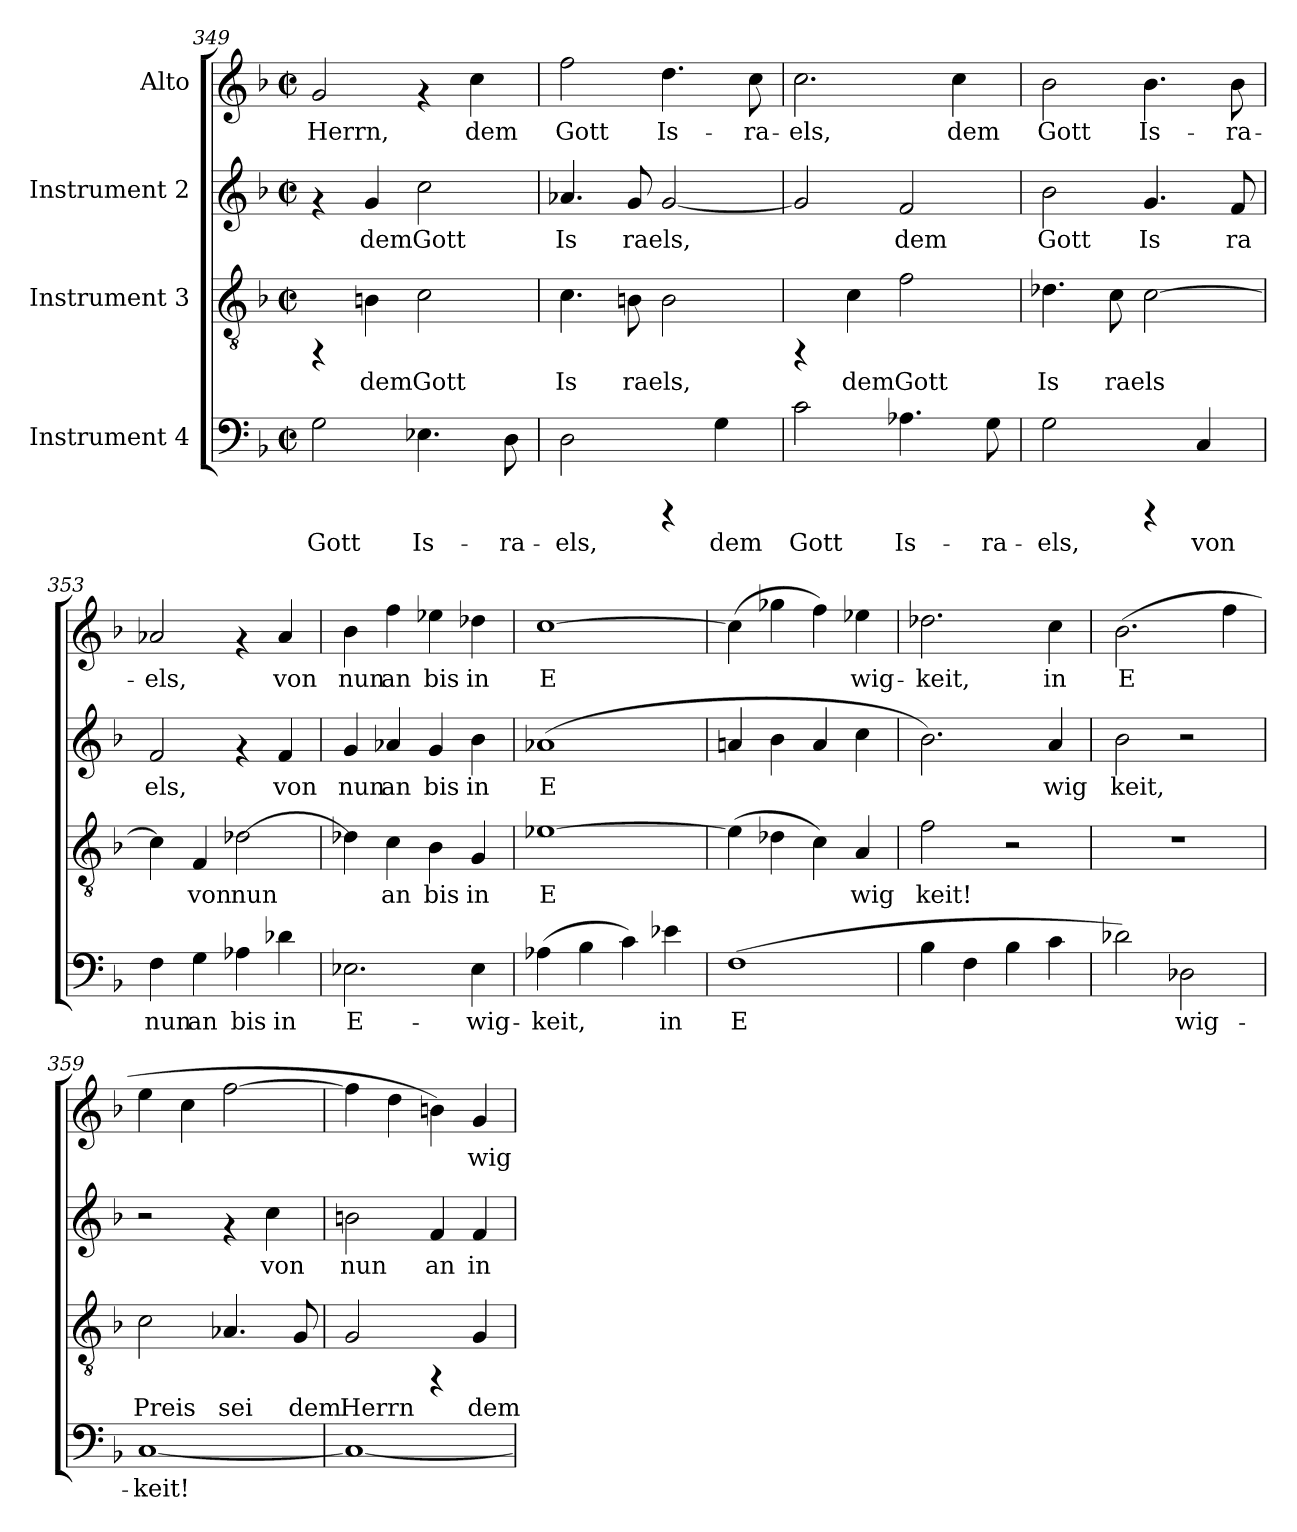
**kern	**text	**kern	**text	**kern	**text	**kern	**text
*part4	*part4	*part3	*part3	*part2	*part2	*part1	*part1
*staff4	*staff4	*staff3	*staff3	*staff2	*staff2	*staff1	*staff1
*I"Instrument 4	*	*I"Instrument 3	*	*I"Instrument 2	*	*I"Alto	*
*clefF4	*	*clefGv2	*	*clefG2	*	*clefG2	*
*k[b-]	*	*k[b-]	*	*k[b-]	*	*k[b-]	*
*F:	*	*F:	*	*F:	*	*F:	*
*M2/2	*	*M2/2	*	*M2/2	*	*M2/2	*
*met(c|)	*	*met(c|)	*	*met(c|)	*	*met(c|)	*
=349	=349	=349	=349	=349	=349	=349	=349
!	!LO:LY:b:cj	!	!	!	!	!	!LO:LY:b:cj
2G\	Gott	4rFF	.	4rf	.	2g/	Herrn,
!	!	!	!LO:LY:b:cj	!	!LO:LY:b:cj	!	!
.	.	4Bn\	dem	4g/	dem	.	.
!	!LO:LY:b:cj	!	!LO:LY:b:cj	!	!LO:LY:b:cj	!	!
4.E-X\	Is-	2c\	Gott	2cc\	Gott	4rf	.
!	!	!	!	!	!	!	!LO:LY:b:cj
.	.	.	.	.	.	4cc\	dem
!	!LO:LY:b:cj	!	!	!	!	!	!
8D\	-ra-	.	.	.	.	.	.
=350	=350	=350	=350	=350	=350	=350	=350
!	!LO:LY:b:cj	!	!LO:LY:b:cj	!	!LO:LY:b:cj	!	!LO:LY:b:cj
2D\	-els,	4.c\	Is	4.a-X/	Is	2ff\	Gott
!	!	!	!LO:LY:b:cj	!	!LO:LY:b:cj	!	!
.	.	8Bn\	raels,	8g/	raels,	.	.
!	!	!	!LO:LY:b:cj	!	!LO:LY:b:cj	!	!LO:LY:b:cj
4rCCC	.	2B\	.	[<2g/	.	4.dd\	Is-
!	!LO:LY:b:cj	!	!	!	!	!	!
4G\	dem	.	.	.	.	.	.
!	!	!	!	!	!	!	!LO:LY:b:cj
.	.	.	.	.	.	8cc\	-ra-
=351	=351	=351	=351	=351	=351	=351	=351
!	!LO:LY:b:cj	!	!	!	!LO:LY:b:cj	!	!LO:LY:b:cj
2c\	Gott	4rFF	.	2g/]	.	2.cc\	-els,
!	!	!	!LO:LY:b:cj	!	!	!	!
.	.	4c\	dem	.	.	.	.
!	!LO:LY:b:cj	!	!LO:LY:b:cj	!	!LO:LY:b:cj	!	!
4.A-X\	Is-	2f\	Gott	2f/	dem	.	.
!	!	!	!	!	!	!	!LO:LY:b:cj
.	.	.	.	.	.	4cc\	dem
!	!LO:LY:b:cj	!	!	!	!	!	!
8G\	-ra-	.	.	.	.	.	.
=352	=352	=352	=352	=352	=352	=352	=352
!	!LO:LY:b:cj	!	!LO:LY:b:cj	!	!LO:LY:b:cj	!	!LO:LY:b:cj
2G\	-els,	4.d-X\	Is	2b-\	Gott	2b-\	Gott
!	!	!	!LO:LY:b:cj	!	!	!	!
.	.	8c\	raels	.	.	.	.
!	!	!	!LO:LY:b:cj	!	!LO:LY:b:cj	!	!LO:LY:b:cj
4rCCC	.	[>2c\	.	4.g/	Is	4.b-\	Is-
!	!LO:LY:b:cj	!	!	!	!	!	!
4C/	von	.	.	.	.	.	.
!	!	!	!	!	!LO:LY:b:cj	!	!LO:LY:b:cj
.	.	.	.	8f/	ra	8b-\	-ra-
=353	=353	=353	=353	=353	=353	=353	=353
!	!LO:LY:b:cj	!	!LO:LY:b:cj	!	!LO:LY:b:cj	!	!LO:LY:b:cj
4F\	nun	4c\]	.	2f/	els,	2a-X/	-els,
!	!LO:LY:b:cj	!	!LO:LY:b:cj	!	!	!	!
4G\	an	4F/	von	.	.	.	.
!	!LO:LY:b:cj	!	!LO:LY:b:cj	!	!	!	!
4A-X\	bis	[<2d-X\	nun	4rf	.	4rf	.
!	!LO:LY:b:cj	!	!	!	!LO:LY:b:cj	!	!LO:LY:b:cj
4d-X\	in	.	.	4f/	von	4a-/	von
!!LO:LB:g=z
=354	=354	=354	=354	=354	=354	=354	=354
!	!LO:LY:b:cj	!	!LO:LY:b:cj	!	!LO:LY:b:cj	!	!LO:LY:b:cj
2.E-X\	E-	4d-X\]	.	4g/	nun	4b-\	nun
!	!	!	!LO:LY:b:cj	!	!LO:LY:b:cj	!	!LO:LY:b:cj
.	.	4c\	an	4a-X/	an	4ff\	an
!	!	!	!LO:LY:b:cj	!	!LO:LY:b:cj	!	!LO:LY:b:cj
.	.	4B-\	bis	4g/	bis	4ee-X\	bis
!	!LO:LY:b:cj	!	!LO:LY:b:cj	!	!LO:LY:b:cj	!	!LO:LY:b:cj
4E-\	-wig-	4G/	in	4b-\	in	4dd-X\	in
=355	=355	=355	=355	=355	=355	=355	=355
!	!LO:LY:b:cj	!	!LO:LY:b:cj	!	!LO:LY:b:cj	!	!LO:LY:b:cj
(>4A-X\	-keit,	[>1e-X	E	(>1a-X	E	[>1cc	E-
!	!LO:LY:b:cj	!	!	!	!	!	!
4B-\	.	.	.	.	.	.	.
!	!LO:LY:b:cj	!	!	!	!	!	!
4c\)	.	.	.	.	.	.	.
!	!LO:LY:b:cj	!	!	!	!	!	!
4e-X\	in	.	.	.	.	.	.
=356	=356	=356	=356	=356	=356	=356	=356
!	!LO:LY:b:cj	!	!LO:LY:b:cj	!	!LO:LY:b:cj	!	!LO:LY:b:cj
(>1F	E-	(>4e-\]	.	4an/	.	(>4cc\]	--
!	!	!	!LO:LY:b:cj	!	!LO:LY:b:cj	!	!LO:LY:b:cj
.	.	4d-X\	.	4b-\	.	4gg-X\	--
!	!	!	!LO:LY:b:cj	!	!LO:LY:b:cj	!	!LO:LY:b:cj
.	.	4c\)	.	4a/	.	4ff\)	--
!	!	!	!LO:LY:b:cj	!	!LO:LY:b:cj	!	!LO:LY:b:cj
.	.	4A/	wig	4cc\	.	4ee-X\	-wig-
=357	=357	=357	=357	=357	=357	=357	=357
!	!LO:LY:b:cj	!	!LO:LY:b:cj	!	!LO:LY:b:cj	!	!LO:LY:b:cj
4B-\	--	2f\	keit!	2.b-\)	.	2.dd-X\	-keit,
!	!LO:LY:b:cj	!	!	!	!	!	!
4F\	--	.	.	.	.	.	.
!	!LO:LY:b:cj	!	!	!	!	!	!
4B-\	--	2r	.	.	.	.	.
!	!LO:LY:b:cj	!	!	!	!LO:LY:b:cj	!	!LO:LY:b:cj
4c\	--	.	.	4a/	wig	4cc\	in
=358	=358	=358	=358	=358	=358	=358	=358
!	!LO:LY:b:cj	!	!	!	!LO:LY:b:cj	!	!LO:LY:b:cj
2d-X\)	--	1r	.	2b-\	keit,	(>2.b-\	E-
!	!LO:LY:b:cj	!	!	!	!	!	!
2D-X\	-wig-	.	.	2r	.	.	.
!	!	!	!	!	!	!	!LO:LY:b:cj
.	.	.	.	.	.	4ff\	--
=359	=359	=359	=359	=359	=359	=359	=359
!	!LO:LY:b:cj	!	!LO:LY:b:cj	!	!	!	!LO:LY:b:cj
[<1C	-keit!	2c\	Preis	2r	.	4ee\	--
!	!	!	!	!	!	!	!LO:LY:b:cj
.	.	.	.	.	.	4cc\	--
!	!	!	!LO:LY:b:cj	!	!	!	!LO:LY:b:cj
.	.	4.A-X/	sei	4rf	.	[>2ff\	--
!	!	!	!	!	!LO:LY:b:cj	!	!
.	.	.	.	4cc\	von	.	.
!	!	!	!LO:LY:b:cj	!	!	!	!
.	.	8G/	dem	.	.	.	.
=360	=360	=360	=360	=360	=360	=360	=360
!	!LO:LY:b:cj	!	!LO:LY:b:cj	!	!LO:LY:b:cj	!	!LO:LY:b:cj
1C_<	.	2G/	Herrn	2bn\	nun	4ff\]	--
!	!	!	!	!	!	!	!LO:LY:b:cj
.	.	.	.	.	.	4dd\	--
!	!	!	!	!	!LO:LY:b:cj	!	!LO:LY:b:cj
.	.	4rFF	.	4f/	an	4bn\)	--
!	!	!	!LO:LY:b:cj	!	!LO:LY:b:cj	!	!LO:LY:b:cj
.	.	4G/	dem	4f/	in	4g/	-wig-
=	=	=	=	=	=	=	=
*-	*-	*-	*-	*-	*-	*-	*-
